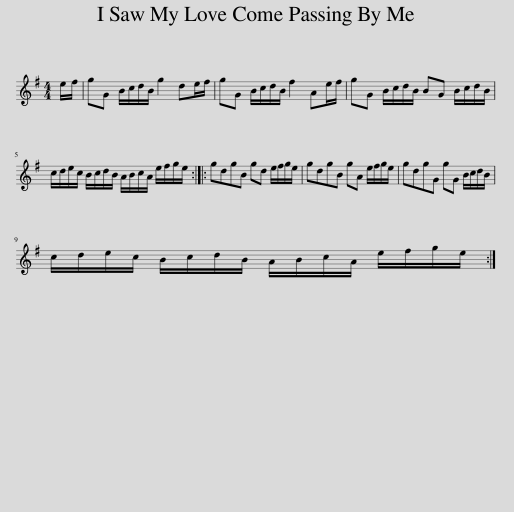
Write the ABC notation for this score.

X:1
L:1/8
M:4/4
I:linebreak $
K:G
V:1 treble
V:1
 e/f/ | gG B/c/d/B/ g2 de/f/ | gG B/c/d/B/ f2 Ae/f/ | gG B/c/d/B/ BG B/c/d/B/ |$ c/d/e/c/ B/c/d/B/ A/B/c/A/ e/f/g/e/ :: %5
 gdgB gd e/f/g/e/ | gdgB gA e/f/g/e/ | gdgG gG B/c/d/B/ |$ c/d/e/c/ B/c/d/B/ A/B/c/A/ e/f/g/e/ :| %9
